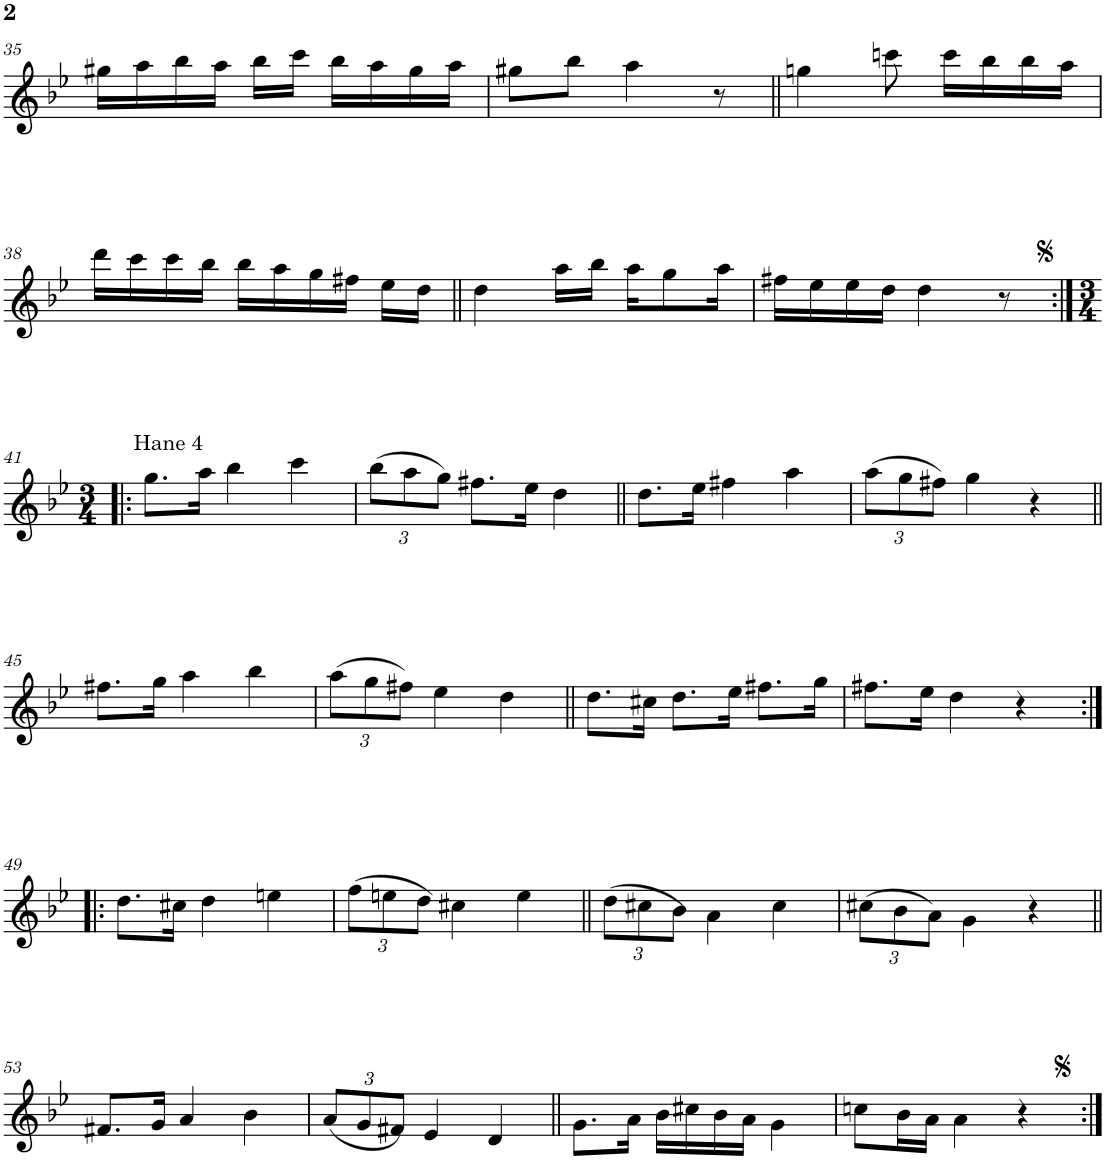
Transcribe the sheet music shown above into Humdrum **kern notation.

**kern
*part1
*staff1
*I"Voice
*I'Vo.
!!LO:PB:g=z
*clefG2
*k[b-e-]
*M5/8
=35
16gg#X\LL
16aa\
16bb-\
16aa\JJ
16bb-\LL
16ccc\JJ
16bb-\LL
16aa\
16gg#\
16aa\JJ
=36
8gg#X\L
8bb-\J
4aa\
8r
=37||
4ggn\
8cccn\
16ccc\LL
16bb-\
16bb-\
16aa\JJ
!!LO:LB:g=z
=38
16ddd\LL
16ccc\
16ccc\
16bb-\JJ
16bb-\LL
16aa\
16gg\
16ff#X\JJ
16ee-\LL
16dd\JJ
=39||
4dd\
16aa\LL
16bb-\JJ
16aa\KL
8gg\
16aa\Jk
=40
16ff#X\LL
16ee-\
16ee-\
16dd\JJ
4dd\
8r
!!LO:LB:g=z
=41:|!|:
*M3/4
!LO:TX:a:t=Hane 4
8.gg\L
16aa\Jk
4bb-\
4ccc\
=42
*Xbrackettup
(12bb-\L
12aa\
12gg\J)
8.ff#X\L
16ee-\Jk
4dd\
=43||
8.dd\L
16ee-\Jk
4ff#X\
4aa\
=44
(12aa\L
12gg\)
12ff#X\J
4gg\
4r
!!LO:LB:g=z
=45||
8.ff#X\L
16gg\Jk
4aa\
4bb-\
=46
(12aa\L
12gg\
12ff#X\J)
4ee-\
4dd\
=47||
8.dd\L
16cc#X\Jk
8.dd\L
16ee-\Jk
8.ff#X\L
16gg\Jk
=48
8.ff#X\L
16ee-\Jk
4dd\
4r
!!LO:LB:g=z
=49:|!|:
8.dd\L
16cc#X\Jk
4dd\
4een\
=50
(12ff\L
12een\
12dd\J)
4cc#X\
4ee\
=51||
(12dd\L
12cc#X\)
12b-\J
4a\
4cc#\
=52
(12cc#X\L
12b-\
12a\J)
4g\
4r
!!LO:LB:g=z
=53||
8.f#X/L
16g/Jk
4a/
4b-\
=54
(12a/L
12g/
12f#X/J)
4e-/
4d/
=55||
8.g\L
16a\Jk
16b-\LL
16cc#X\
16b-\
16a\JJ
4g\
=56
8ccn\L
16b-\L
16a\JJ
4a\
4r
=:|!
*-
